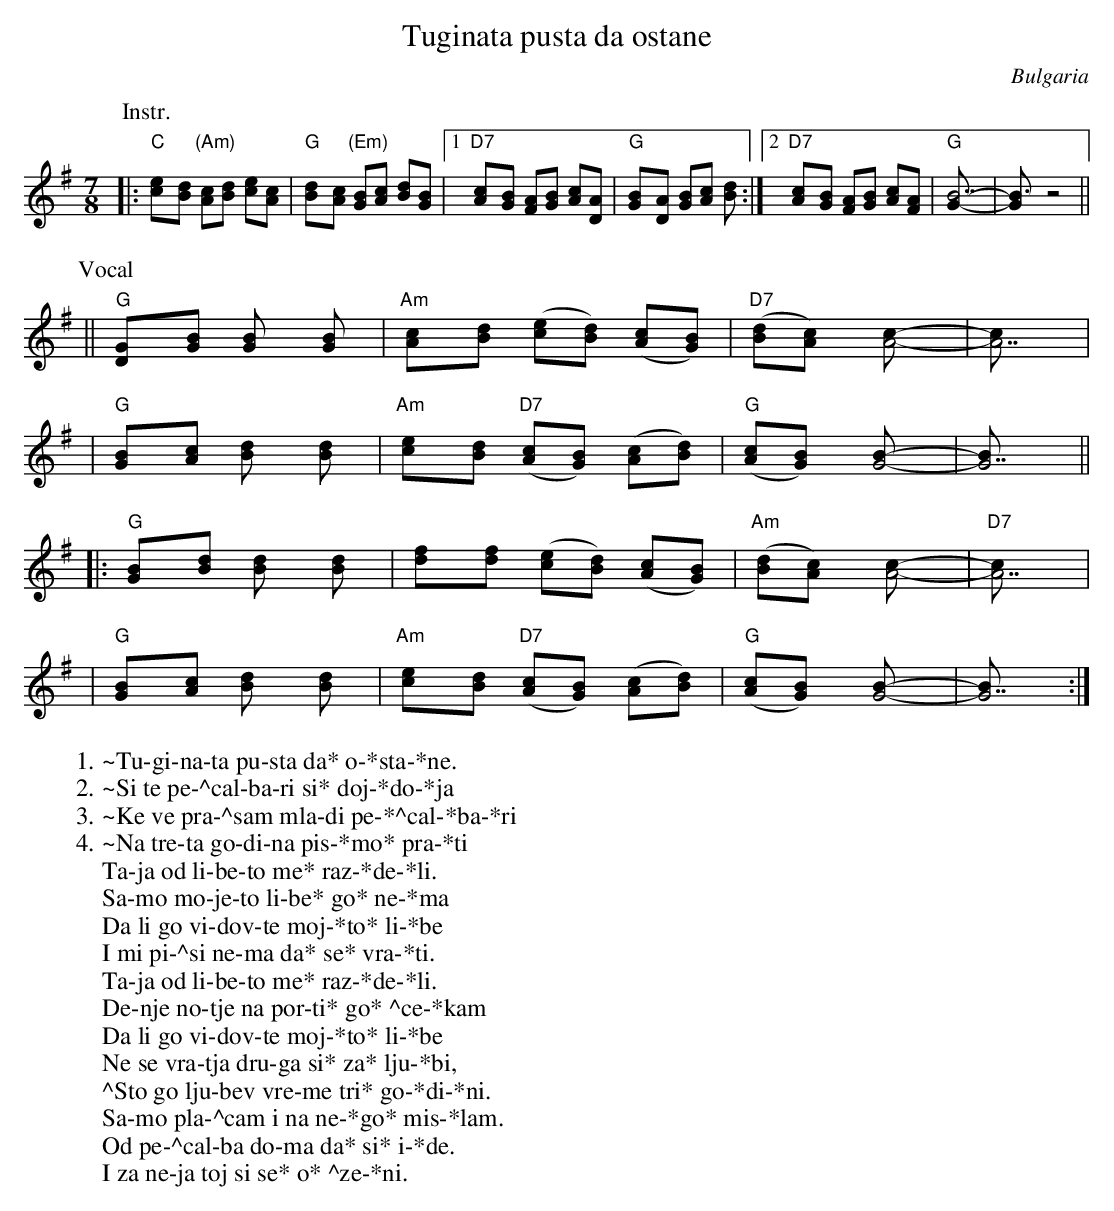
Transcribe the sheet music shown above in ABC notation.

X:1
T:Tuginata pusta da ostane
O:Bulgaria
M:7/8
L:1/8
K:G
P:Instr.
|: "C"[e2c][dB] "(Am)"[cA][dB] [ec][cA] | "G"[d2B][cA] "(Em)"[BG][cA] [dB][BG] |1 \
"D7"[c2A][BG] [AF][BG] [cA][AD] | "G"[B2G][AD] [BG][cA] [d2B] :|2 \
"D7"[c2A][BG] [AF][BG] [cA][AF] | "G"[B7G]- | [B3G] z4 ||
P:Vocal
|| "G"[D2G][GB] [G2B] [G2B] | "Am"[A2c][Bd] ([ce][Bd]) ([Ac][GB]) | "D7"([Bd][A2c]) [A4c]- | [A7c] |
W:1.~Tu-gi-na-ta pu-sta da* o-*sta-*ne.
W:2.~Si te pe-^cal-ba-ri si* doj-*do-*ja
W:3.~Ke ve pra-^sam mla-di pe-*^cal-*ba-*ri
W:4.~Na tre-ta go-di-na pis-*mo* pra-*ti
|  "G"[G2B][Ac] [B2d] [B2d] | "Am"[c2e][Bd] "D7"([Ac][GB]) ([Ac][Bd]) | "G"([Ac][G2B]) [G4B]- | [G7B] ||
W:Ta-ja od li-be-to me* raz-*de-*li.
W:Sa-mo mo-je-to li-be* go* ne-*ma
W:Da li go vi-dov-te moj-*to* li-*be
W:I mi pi-^si ne-ma da* se* vra-*ti.
|: "G"[G2B][Bd] [B2d] [B2d] | [d2f][df] ([ce][Bd]) ([Ac][GB]) | "Am"([Bd][A2c]) [A4c]- | "D7"[A7c] |
W:Ta-ja od li-be-to me* raz-*de-*li.
W:De-nje no-tje na por-ti* go* ^ce-*kam
W:Da li go vi-dov-te moj-*to* li-*be
W:Ne se vra-tja dru-ga si* za* lju-*bi,
|  "G"[G2B][Ac] [B2d] [B2d] | "Am"[c2e][Bd] "D7"([Ac][GB]) ([Ac][Bd]) | "G"([Ac][G2B]) [G4B]- | [G7B] :|
W:^Sto go lju-bev vre-me tri* go-*di-*ni.
W:Sa-mo pla-^cam i na ne-*go* mis-*lam.
W:Od pe-^cal-ba do-ma da* si* i-*de.
W:I za ne-ja toj si se* o* ^ze-*ni.
